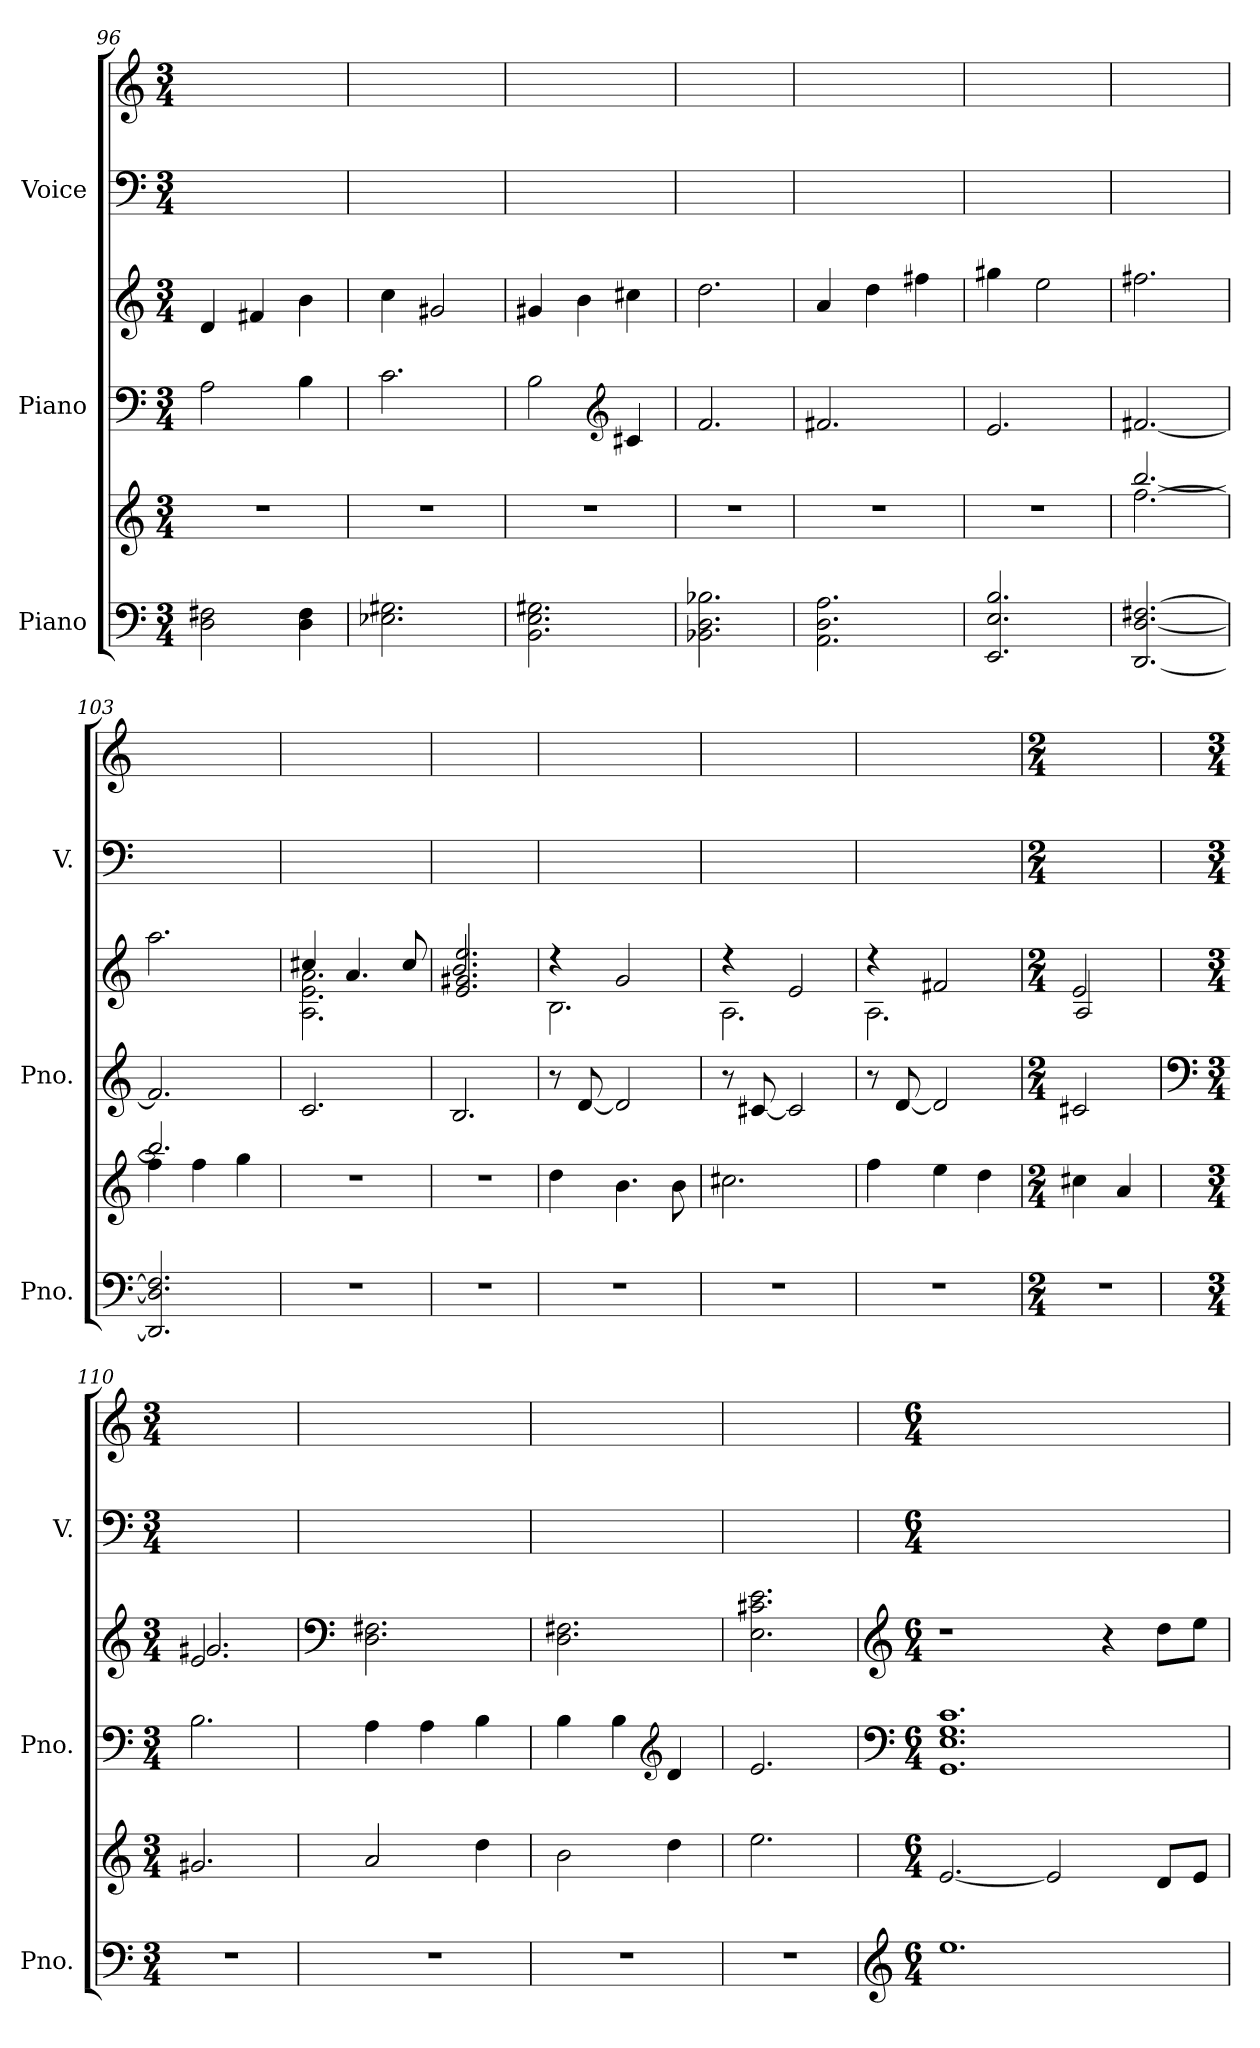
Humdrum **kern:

**kern	**kern	**kern	**kern	**kern	**kern
*part3	*part3	*part2	*part2	*part1	*part1
*staff6	*staff5	*staff4	*staff3	*staff2	*staff1
*I"Piano	*	*I"Piano	*	*I"Voice	*
*I'Pno.	*	*I'Pno.	*	*I'V.	*
!!LO:LB:g=z
*clefF4	*clefG2	*clefF4	*clefG2	*clefF4	*clefG2
*k[]	*k[]	*k[]	*k[]	*k[]	*k[]
*M3/4	*M3/4	*M3/4	*M3/4	*M3/4	*M3/4
=96	=96	=96	=96	=96	=96
2D\ 2F#X\	2.r	2A\	4d/	2.ryy	2.ryy
.	.	.	4f#X/	.	.
4D\ 4F#\	.	4B\	4b\	.	.
=97	=97	=97	=97	=97	=97
2.E-X\ 2.G#X\	2.r	2.c\	4cc\	2.ryy	2.ryy
.	.	.	2g#X/	.	.
=98	=98	=98	=98	=98	=98
2.BB\ 2.E\ 2.G#X\	2.r	2B\	4g#X/	2.ryy	2.ryy
.	.	.	4b\	.	.
*	*	*clefG2	*	*	*
.	.	4c#X/	4cc#X\	.	.
=99	=99	=99	=99	=99	=99
2.BB-X\ 2.D\ 2.B-X\	2.r	2.f/	2.dd\	2.ryy	2.ryy
=100	=100	=100	=100	=100	=100
2.AA\ 2.D\ 2.A\	2.r	2.f#X/	4a/	2.ryy	2.ryy
.	.	.	4dd\	.	.
.	.	.	4ff#X\	.	.
=101	=101	=101	=101	=101	=101
2.EE/ 2.E/ 2.B/	2.r	2.e/	4gg#X\	2.ryy	2.ryy
.	.	.	2ee\	.	.
=102	=102	=102	=102	=102	=102
*	*^	*	*	*	*
[2.DD/ [2.D/ [2.F#X/	[2.ff\	[2.bb/	[2.f#X/	2.ff#X\	2.ryy	2.ryy
=103	=103	=103	=103	=103	=103	=103
2.DD/] 2.D/] 2.F#/]	4ff\]	2.bb/]	2.f#/]	2.aa\	2.ryy	2.ryy
.	4ff\	.	.	.	.	.
.	4gg\	.	.	.	.	.
*	*v	*v	*	*	*	*
=104	=104	=104	=104	=104	=104
*	*	*	*^	*	*
2.r	2.r	2.c/	4cc#X/	2.A\ 2.e\ 2.a\	2.ryy	2.ryy
.	.	.	4.a/	.	.	.
.	.	.	8cc#/	.	.	.
=105	=105	=105	=105	=105	=105	=105
2.r	2.r	2.B/	2.b/	2.e/ 2.g#X/ 2.ee/	2.ryy	2.ryy
!!LO:PB:g=z
=106	=106	=106	=106	=106	=106	=106
2.r	4dd\	8r	4r	2.B\	2.ryy	2.ryy
.	.	[8d/	.	.	.	.
.	4.b\	2d/]	2g/	.	.	.
.	8b\	.	.	.	.	.
=107	=107	=107	=107	=107	=107	=107
2.r	2.cc#X\	8r	4r	2.A\	2.ryy	2.ryy
.	.	[8c#X/	.	.	.	.
.	.	2c#/]	2e/	.	.	.
=108	=108	=108	=108	=108	=108	=108
2.r	4ff\	8r	4r	2.A\	2.ryy	2.ryy
.	.	[8d/	.	.	.	.
.	4ee\	2d/]	2f#X/	.	.	.
.	4dd\	.	.	.	.	.
=109	=109	=109	=109	=109	=109	=109
*M2/4	*M2/4	*M2/4	*M2/4	*	*M2/4	*M2/4
2r	4cc#X\	2c#X/	2e/	2A/	2ryy	2ryy
.	4a/	.	.	.	.	.
=110	=110	=110	=110	=110	=110	=110
*	*	*clefF4	*	*	*	*
*M3/4	*M3/4	*M3/4	*M3/4	*	*M3/4	*M3/4
2.r	2.g#X/	2.B\	2.e/	2.g#X/	2.ryy	2.ryy
*	*	*	*v	*v	*	*
=111	=111	=111	=111	=111	=111
*	*	*	*clefF4	*	*
2.r	2a/	4A\	2.D\ 2.F#X\	2.ryy	2.ryy
.	.	4A\	.	.	.
.	4dd\	4B\	.	.	.
=112	=112	=112	=112	=112	=112
2.r	2b\	4B\	2.D\ 2.F#X\	2.ryy	2.ryy
.	.	4B\	.	.	.
*	*	*clefG2	*	*	*
.	4dd\	4d/	.	.	.
=113	=113	=113	=113	=113	=113
2.r	2.ee\	2.e/	2.E\ 2.c#X\ 2.e\	2.ryy	2.ryy
!!LO:LB:g=z
=114	=114	=114	=114	=114	=114
*clefG2	*	*clefF4	*clefG2	*	*
*M6/4	*M6/4	*M6/4	*M6/4	*M6/4	*M6/4
1.ee	[2.e/	1.GG 1.E 1.G 1.c	1r	1.ryy	1.ryy
.	2e/]	.	.	.	.
.	.	.	4r	.	.
.	8d/L	.	8dd\L	.	.
.	8e/J	.	8ee\J	.	.
=	=	=	=	=	=
*-	*-	*-	*-	*-	*-
